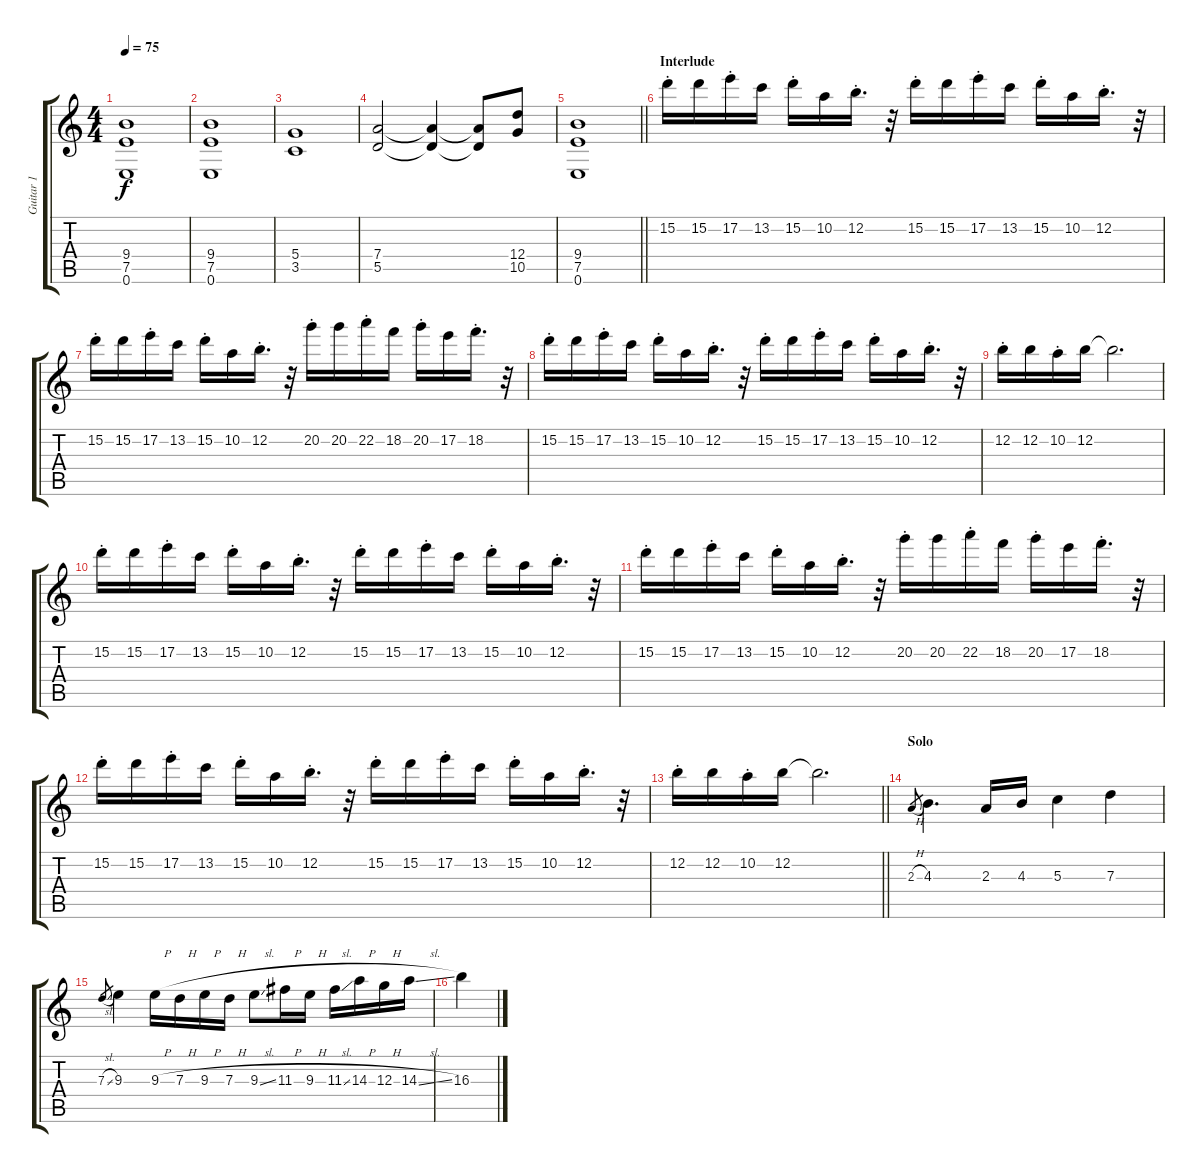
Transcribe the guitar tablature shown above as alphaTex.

\track ("Guitar 1" "Guitar 1") {instrument distortionguitar}
\staff {score tabs}
\tuning (E4 B3 G3 D3 A2 E2) {hide}
\ts (4 4)
\tempo 75
\clef g2
\ks c
(9.4 7.5 0.6).1{dy f} |
(9.4 7.5 0.6).1 |
(5.4 3.5).1 |
(7.4 5.5).2 (7.4{t} 5.5{t}).4 (7.4{t} 5.5{t}).8 (12.4 10.5).8 |
\barLineRight lightlight
(9.4 7.5 0.6).1 |
\section ("" "Interlude")
15.2{st}.16 15.2.16 17.2{st}.16 13.2.16 15.2{st}.16 10.2.16 12.2{st}.16{d} r.32 15.2{st}.16 15.2.16 17.2{st}.16 13.2.16 15.2{st}.16 10.2.16 12.2{st}.16{d} r.32 |
15.2{st}.16 15.2.16 17.2{st}.16 13.2.16 15.2{st}.16 10.2.16 12.2{st}.16{d} r.32 20.2{st}.16 20.2.16 22.2{st}.16 18.2.16 20.2{st}.16 17.2.16 18.2{st}.16{d} r.32 |
15.2{st}.16 15.2.16 17.2{st}.16 13.2.16 15.2{st}.16 10.2.16 12.2{st}.16{d} r.32 15.2{st}.16 15.2.16 17.2{st}.16 13.2.16 15.2{st}.16 10.2.16 12.2{st}.16{d} r.32 |
12.2{st}.16 12.2.16 10.2{st}.16 12.2.16 12.2{t}.2{d} |
15.2{st}.16 15.2.16 17.2{st}.16 13.2.16 15.2{st}.16 10.2.16 12.2{st}.16{d} r.32 15.2{st}.16 15.2.16 17.2{st}.16 13.2.16 15.2{st}.16 10.2.16 12.2{st}.16{d} r.32 |
15.2{st}.16 15.2.16 17.2{st}.16 13.2.16 15.2{st}.16 10.2.16 12.2{st}.16{d} r.32 20.2{st}.16 20.2.16 22.2{st}.16 18.2.16 20.2{st}.16 17.2.16 18.2{st}.16{d} r.32 |
15.2{st}.16 15.2.16 17.2{st}.16 13.2.16 15.2{st}.16 10.2.16 12.2{st}.16{d} r.32 15.2{st}.16 15.2.16 17.2{st}.16 13.2.16 15.2{st}.16 10.2.16 12.2{st}.16{d} r.32 |
\barLineRight lightlight
12.2{st}.16 12.2.16 10.2{st}.16 12.2.16 12.2{t}.2{d} |
\section ("" "Solo")
2.3{h}.8{gr} 4.3.4{d} 2.3.16 4.3.16 5.3.4 7.3.4 |
7.3{sl}.8{gr} 9.3.4 9.3{h}.16 7.3{h}.16 9.3{h}.16 7.3{h}.16 9.3{sl}.8 11.3{h}.16 9.3{h}.16 11.3{sl}.16 14.3{h}.16 12.3{h}.16 14.3{sl}.16 |
16.3.4
